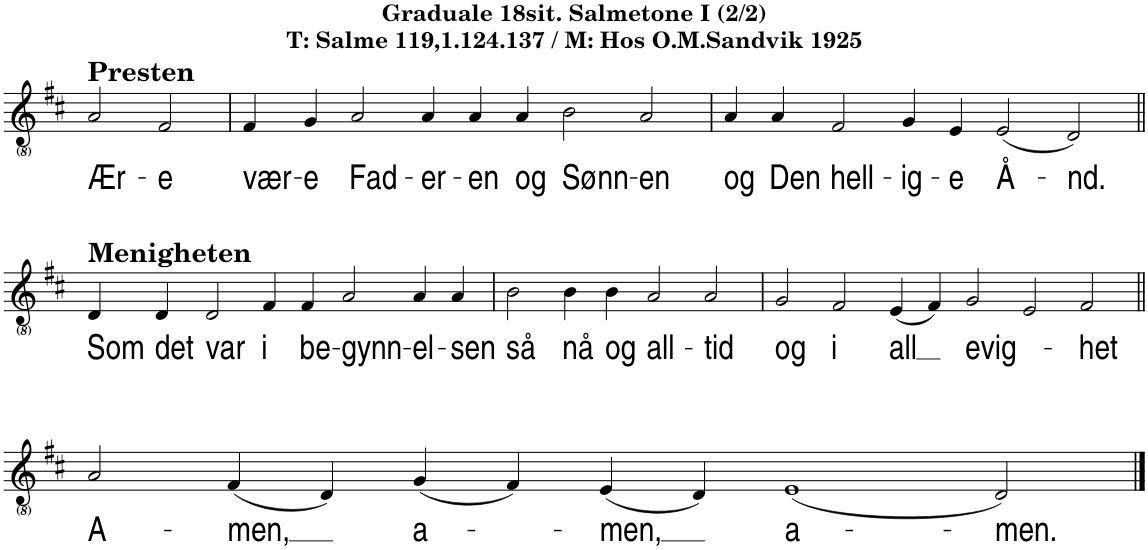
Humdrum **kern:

**kern	**text
*part1	*part1
*staff1	*staff1
*I"Voice	*
*I'Vo.	*
!!LO:PB:g=z
*clefG2	*
*k[f#c#]	*
=6	=6
!LO:TX:a:B:t=Presten	!
!	!LO:LY:b
2a/	Ær-
!	!LO:LY:b
2f#/	-e
=7	=7
!	!LO:LY:b
4f#/	vær-
!	!LO:LY:b
4g/	-e
!	!LO:LY:b
2a/	Fad-
!	!LO:LY:b
4a/	-er-
!	!LO:LY:b
4a/	-en
!	!LO:LY:b
4a/	og
!	!LO:LY:b
2b\	Sønn-
!	!LO:LY:b
2a/	-en
=8	=8
!	!LO:LY:b
4a/	og
!	!LO:LY:b
4a/	Den
!	!LO:LY:b
2f#/	hell-
!	!LO:LY:b
4g/	-ig-
!	!LO:LY:b
4e/	-e
!	!LO:LY:b
(2e/	Å-
!	!LO:LY:b
2d/)	-nd.
!!LO:LB:g=z
=9||	=9||
!LO:TX:a:B:t=Menigheten	!
!	!LO:LY:b
4d/	Som
!	!LO:LY:b
4d/	det
!	!LO:LY:b
2d/	var
!	!LO:LY:b
4f#/	i
!	!LO:LY:b
4f#/	be-
!	!LO:LY:b
2a/	-gynn-
!	!LO:LY:b
4a/	-el-
!	!LO:LY:b
4a/	-sen
=10	=10
!	!LO:LY:b
2b\	så
!	!LO:LY:b
4b\	nå
!	!LO:LY:b
4b\	og
!	!LO:LY:b
2a/	all-
!	!LO:LY:b
2a/	-tid
=11	=11
!	!LO:LY:b
2g/	og
!	!LO:LY:b
2f#/	i
!	!LO:LY:b
(4e/	all
4f#/)	.
!	!LO:LY:b
2g/	evig-
2e/	.
!	!LO:LY:b
2f#/	-het
!!LO:LB:g=z
=12||	=12||
!	!LO:LY:b
2a/	A-
!	!LO:LY:b
(4f#/	-men,
4d/)	.
!	!LO:LY:b
(4g/	a-
4f#/)	.
!	!LO:LY:b
(4e/	-men,
4d/)	.
!	!LO:LY:b
(1e	a-
!	!LO:LY:b
2d/)	-men.
==	==
*-	*-
